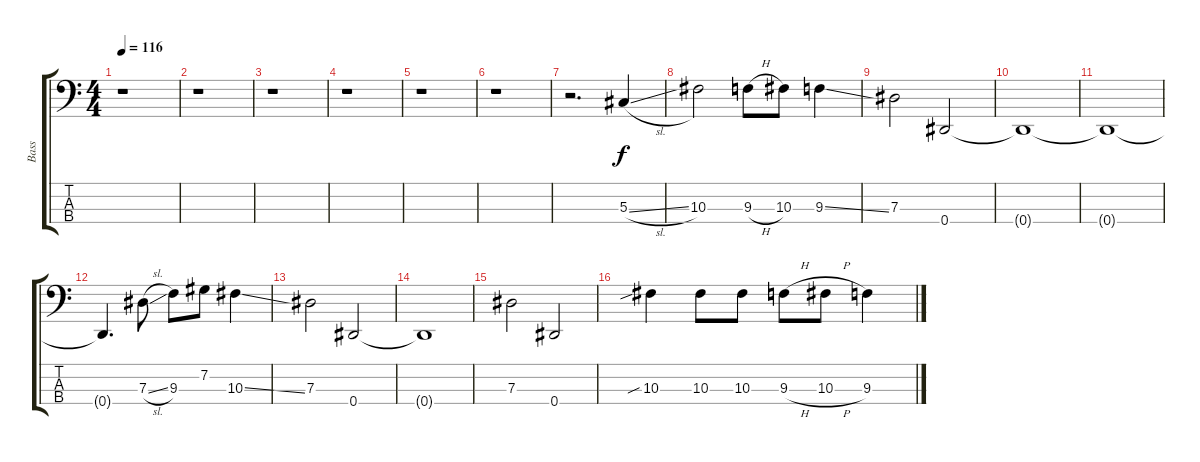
\track ("Bass" "Bass") {instrument electricbasspick}
\staff {score tabs}
\tuning (Gb2 Db2 Ab1 Eb1) {hide}
\ts (4 4)
\tempo 116
\clef f4
\ks c
r.1{dy f instrument electricbasspick} |
r.1 |
r.1 |
r.1 |
r.1 |
r.1 |
r.2{d} 5.3{sl}.4 |
10.3.2 9.3{h}.8 10.3.8 9.3{ss}.4 |
7.3.2 0.4.2 |
0.4{t}.1 |
0.4{t}.1 |
0.4{t}.4{d} 7.3{sl}.8 9.3.8 7.2.8 10.3{ss}.4 |
7.3.2 0.4.2 |
0.4{t}.1 |
7.3.2 0.4.2 |
10.3{sib}.4 10.3.8 10.3.8 9.3{h}.8 10.3{h}.8 9.3.4
